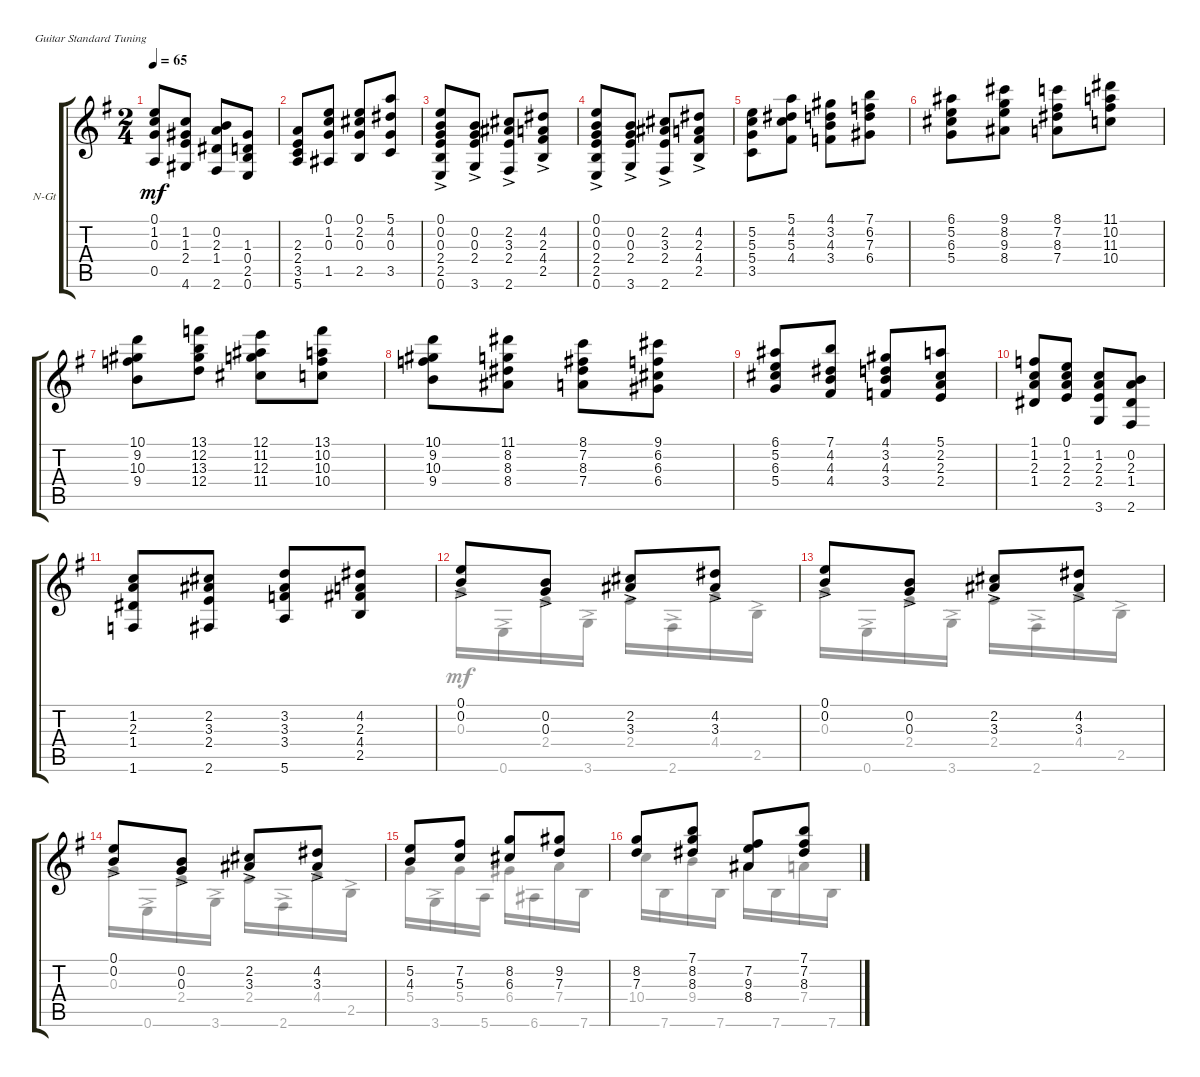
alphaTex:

\defaultSystemsLayout 4
\bracketExtendMode groupsimilarinstruments
\firstSystemTrackNameOrientation horizontal
\otherSystemsTrackNameOrientation horizontal
\track ("Nylon Guitar" "N-Gt") {instrument acousticguitarnylon}
\staff {score tabs}
\tuning (E4 B3 G3 D3 A2 E2)
\voice
\ts (2 4)
\tempo 65
\clef g2
\ks eminor
(0.1 1.2 0.3 0.5).8{dy mf} (1.2 1.3 2.4 4.6).8 (2.6 1.4 2.3 0.2).8 (0.6 2.5 0.4 1.3).8 |
(5.6 3.5 2.4 2.3).8 (1.5 0.3 1.2 0.1).8 (2.5 0.3 2.2 0.1).8 (3.5 0.3 4.2 5.1).8 |
(0.6 2.5 2.4 0.3 0.2 0.1{ac}).8 (3.6 2.4 0.3{ac} 0.2).8 (2.6 2.4 3.3 2.2{ac}).8 (2.5 4.4 2.3 4.2{ac}).8 |
(0.6 2.5 2.4 0.3 0.2 0.1{ac}).8 (3.6 2.4 0.3{ac} 0.2).8 (2.6 2.4 3.3 2.2{ac}).8 (2.5 4.4 2.3 4.2{ac}).8 |
(3.5 5.4 5.3 5.2).8 (5.1 4.2 5.3 4.4).8 (4.1 3.2 4.3 3.4).8 (7.1 6.2 7.3 6.4).8 |
(6.1 6.3 5.2 5.4).8 (9.1 9.3 8.2 8.4).8 (8.1 8.3 7.2 7.4).8 (11.1 10.2 11.3 10.4).8 |
(10.1 10.3 9.4 9.2).8 (13.1 13.3 12.2 12.4).8 (12.1 11.2 12.3 11.4).8 (13.1 10.2 10.3 10.4).8 |
(9.4 10.3 9.2 10.1).8 (8.2 8.4 8.3 11.1).8 (8.1 8.3 7.2 7.4).8 (6.4 6.3 6.2 9.1).8 |
(6.1 6.3 5.2 5.4).8 (4.4 4.3 4.2 7.1).8 (3.4 4.3 3.2 4.1).8{beam invert} (5.1 2.2 2.3 2.4).8 |
(1.4 2.3 1.2 1.1).8 (0.1 1.2 2.3 2.4).8 (1.2 2.3 2.4 3.6).8 (2.6 1.4 2.3 0.2).8 |
(1.4 2.3 1.2 1.6).8 (2.6 2.4 3.3 2.2).8 (5.6 3.4 3.2 3.3).8 (2.5 4.4 2.3 4.2).8 |
(0.1{ac} 0.2{ac}).8 (0.2{ac} 0.3{ac}).8 (2.2{ac} 3.3{ac}).8 (4.2{ac} 3.3{ac}).8 |
(0.1{ac} 0.2{ac}).8 (0.2{ac} 0.3{ac}).8 (2.2{ac} 3.3{ac}).8 (4.2{ac} 3.3{ac}).8 |
(0.1{ac} 0.2{ac}).8 (0.2{ac} 0.3{ac}).8 (2.2{ac} 3.3{ac}).8 (4.2{ac} 3.3{ac}).8 |
(5.2 4.3).8 (5.3 7.2).8 (6.3 8.2).8 (9.2 7.3).8 |
(8.2 7.3).8 (7.1 8.2 8.3).8 (7.2 9.3 8.4).8 (7.1 7.2 8.3).8
\voice
\clef g2
\ottava regular
\simile none
\ks eminor
|
|
|
|
|
|
|
|
|
|
|
0.3.16 0.6{ac}.16 2.4.16 3.6{ac}.16 2.4.16 2.6{ac}.16 4.4.16 2.5{ac}.16 |
0.3.16 0.6{ac}.16 2.4.16 3.6{ac}.16 2.4.16 2.6{ac}.16 4.4.16 2.5{ac}.16 |
0.3.16 0.6{ac}.16 2.4.16 3.6{ac}.16 2.4.16 2.6{ac}.16 4.4.16 2.5{ac}.16 |
5.4.16 3.6{ac}.16 5.4.16 5.6.16 6.4.16 6.6.16 7.4.16 7.6.16 |
10.4.16 7.6.16 9.4.16 7.6.16 8.4.16 7.6.16 7.4.16 7.6.16
